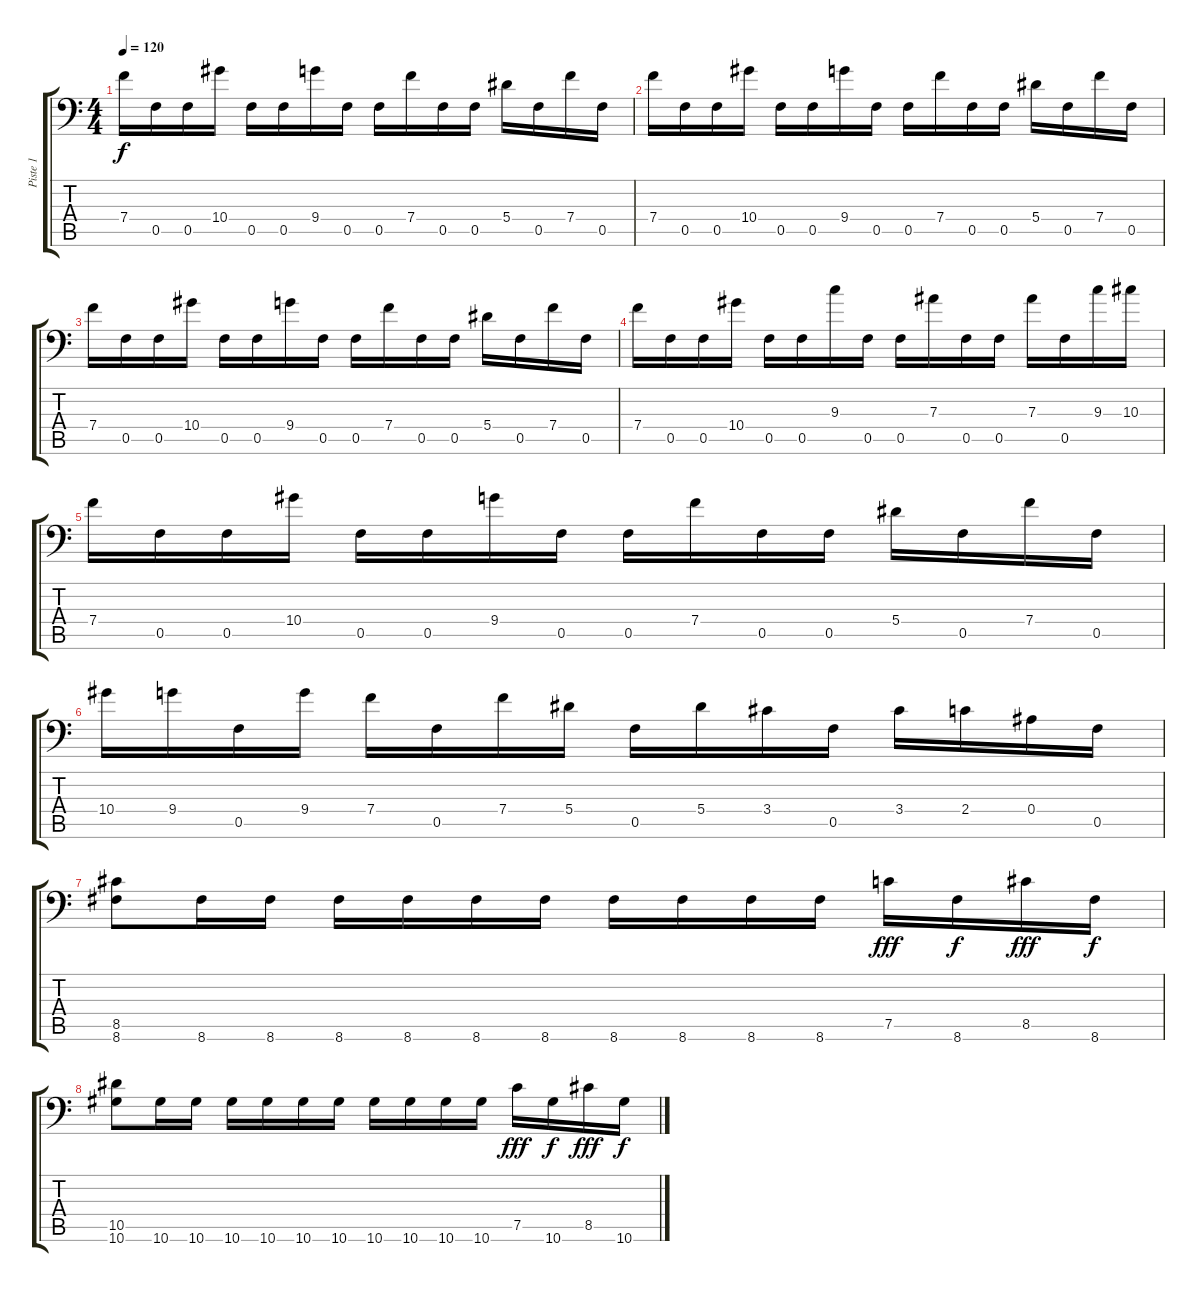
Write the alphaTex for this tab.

\track ("Piste 1" "Piste 1") {instrument distortionguitar}
\staff {score tabs}
\tuning (C4 G3 Eb3 Bb2 F2 Bb1) {hide}
\ts (4 4)
\tempo 120
\clef f4
\ks c
7.4.16{dy f} 0.5.16 0.5.16 10.4.16 0.5.16 0.5.16 9.4.16 0.5.16 0.5.16 7.4.16 0.5.16 0.5.16 5.4.16 0.5.16 7.4.16 0.5.16 |
7.4.16 0.5.16 0.5.16 10.4.16 0.5.16 0.5.16 9.4.16 0.5.16 0.5.16 7.4.16 0.5.16 0.5.16 5.4.16 0.5.16 7.4.16 0.5.16 |
7.4.16 0.5.16 0.5.16 10.4.16 0.5.16 0.5.16 9.4.16 0.5.16 0.5.16 7.4.16 0.5.16 0.5.16 5.4.16 0.5.16 7.4.16 0.5.16 |
7.4.16 0.5.16 0.5.16 10.4.16 0.5.16 0.5.16 9.3.16 0.5.16 0.5.16 7.3.16 0.5.16 0.5.16 7.3.16 0.5.16 9.3.16 10.3.16 |
7.4.16 0.5.16 0.5.16 10.4.16 0.5.16 0.5.16 9.4.16 0.5.16 0.5.16 7.4.16 0.5.16 0.5.16 5.4.16 0.5.16 7.4.16 0.5.16 |
10.4.16 9.4.16 0.5.16 9.4.16 7.4.16 0.5.16 7.4.16 5.4.16 0.5.16 5.4.16 3.4.16 0.5.16 3.4.16 2.4.16 0.4.16 0.5.16 |
(8.5 8.6).8 8.6.16 8.6.16 8.6.16 8.6.16 8.6.16 8.6.16 8.6.16 8.6.16 8.6.16 8.6.16 7.5.16{dy fff} 8.6.16{dy f} 8.5.16{dy fff} 8.6.16{dy f} |
(10.5 10.6).8 10.6.16 10.6.16 10.6.16 10.6.16 10.6.16 10.6.16 10.6.16 10.6.16 10.6.16 10.6.16 7.5.16{dy fff} 10.6.16{dy f} 8.5.16{dy fff} 10.6.16{dy f}
